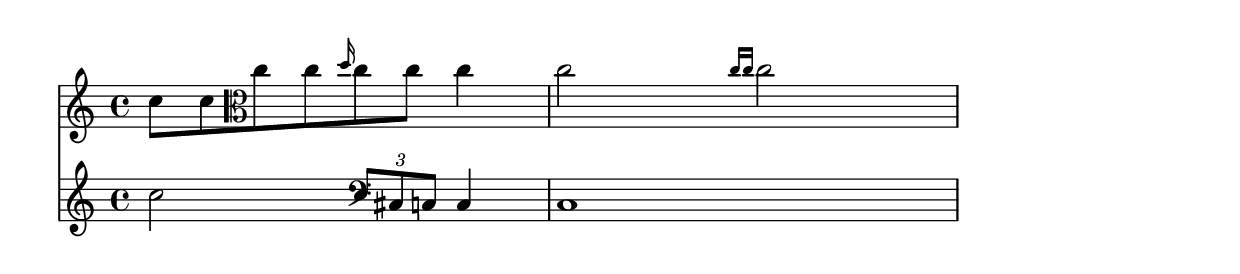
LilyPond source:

\version "2.10.12"

\header { texidoc = "
If @code{strict-note-spacing} is set, then spacing of notes is not
influenced by bars and clefs half-way on the system.  Rather, they are put
just before the note that occurs at the same time.  This may cause
collisions.
" }

\paper {
  ragged-right = ##t
  indent = 0
}

\layout {
  \context {
    \Score
  }
}

\relative c'' <<
  \override Score.SpacingSpanner #'strict-note-spacing = ##t 
  \set Score.proportionalNotationDuration = #(ly:make-moment 1 16)
  \new Staff {
    c8[ c \clef alto c c \grace { d16 }  c8 c]  c4 c2
    \grace { c16[ c16] }
    c2 }
  \new Staff {
    c2  \times 2/3 { c8 \clef bass cis,, c } 
    c4
    c1
  }
>>
